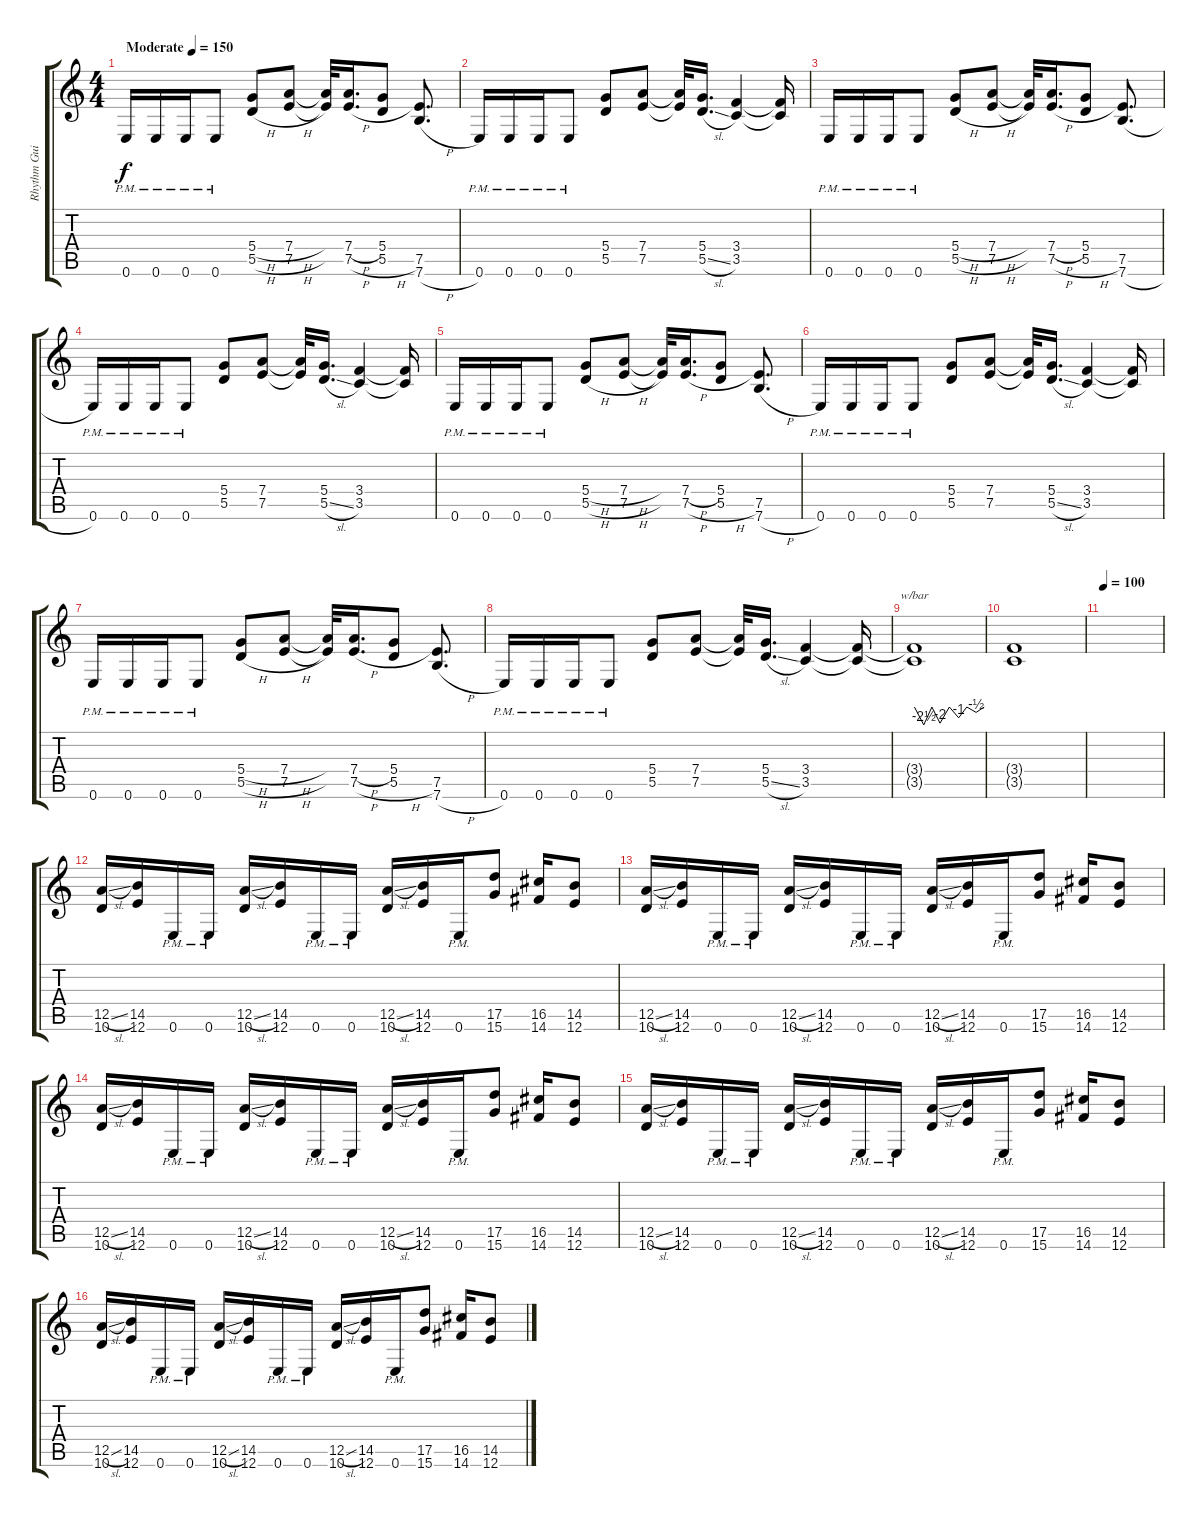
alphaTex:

\track ("Rhythm Guitar" "Rhythm Gui") {instrument distortionguitar}
\staff {score tabs}
\tuning (E4 B3 G3 D3 A2 E2) {hide}
\ts (4 4)
\tempo (150 "Moderate")
\clef g2
\ks c
0.6{pm}.16{dy f instrument distortionguitar} 0.6{pm}.16 0.6{pm}.16 0.6{pm}.8 (5.4{h} 5.5{h}).8 (7.4{h} 7.5{h}).8 (7.4{t} 7.5{t}).32 (7.4{h} 7.5{h}).16{d} (5.4 5.5{h}).8 (7.5 7.6{h}).8{d} |
0.6{pm}.16 0.6{pm}.16 0.6{pm}.16 0.6{pm}.8 (5.4 5.5).8 (7.4 7.5).8 (7.4{t} 7.5{t}).32 (5.4 5.5{sl}).16{d} (3.4 3.5).4 (3.4{t} 3.5{t}).16 |
0.6{pm}.16 0.6{pm}.16 0.6{pm}.16 0.6{pm}.8 (5.4{h} 5.5{h}).8 (7.4{h} 7.5{h}).8 (7.4{t} 7.5{t}).32 (7.4{h} 7.5{h}).16{d} (5.4 5.5{h}).8 (7.5 7.6{h}).8{d} |
0.6{pm}.16 0.6{pm}.16 0.6{pm}.16 0.6{pm}.8 (5.4 5.5).8 (7.4 7.5).8 (7.4{t} 7.5{t}).32 (5.4 5.5{sl}).16{d} (3.4 3.5).4 (3.4{t} 3.5{t}).16 |
0.6{pm}.16 0.6{pm}.16 0.6{pm}.16 0.6{pm}.8 (5.4{h} 5.5{h}).8 (7.4{h} 7.5{h}).8 (7.4{t} 7.5{t}).32 (7.4{h} 7.5{h}).16{d} (5.4 5.5{h}).8 (7.5 7.6{h}).8{d} |
0.6{pm}.16 0.6{pm}.16 0.6{pm}.16 0.6{pm}.8 (5.4 5.5).8 (7.4 7.5).8 (7.4{t} 7.5{t}).32 (5.4 5.5{sl}).16{d} (3.4 3.5).4 (3.4{t} 3.5{t}).16 |
0.6{pm}.16 0.6{pm}.16 0.6{pm}.16 0.6{pm}.8 (5.4{h} 5.5{h}).8 (7.4{h} 7.5{h}).8 (7.4{t} 7.5{t}).32 (7.4{h} 7.5{h}).16{d} (5.4 5.5{h}).8 (7.5 7.6{h}).8{d} |
0.6{pm}.16 0.6{pm}.16 0.6{pm}.16 0.6{pm}.8 (5.4 5.5).8 (7.4 7.5).8 (7.4{t} 7.5{t}).32 (5.4 5.5{sl}).16{d} (3.4 3.5).4 (3.4{t} 3.5{t}).16 |
(3.4{t} 3.5{t}).1{tbe (custom default 0 0 8 -10 15 0 22 -8 30 0 38 -4 45 0 53 -2 60 0)} |
(3.4{t} 3.5{t}).1 |
\tempo 100
|
(12.5{sl} 10.6).16 (14.5 12.6).16 0.6{pm}.16 0.6{pm}.16 (12.5{sl} 10.6).16 (14.5 12.6).16 0.6{pm}.16 0.6{pm}.16 (12.5{sl} 10.6).16 (14.5 12.6).16 0.6{pm}.16 (17.5 15.6).8 (16.5 14.6).16 (14.5 12.6).8 |
(12.5{sl} 10.6).16 (14.5 12.6).16 0.6{pm}.16 0.6{pm}.16 (12.5{sl} 10.6).16 (14.5 12.6).16 0.6{pm}.16 0.6{pm}.16 (12.5{sl} 10.6).16 (14.5 12.6).16 0.6{pm}.16 (17.5 15.6).8 (16.5 14.6).16 (14.5 12.6).8 |
(12.5{sl} 10.6).16 (14.5 12.6).16 0.6{pm}.16 0.6{pm}.16 (12.5{sl} 10.6).16 (14.5 12.6).16 0.6{pm}.16 0.6{pm}.16 (12.5{sl} 10.6).16 (14.5 12.6).16 0.6{pm}.16 (17.5 15.6).8 (16.5 14.6).16 (14.5 12.6).8 |
(12.5{sl} 10.6).16 (14.5 12.6).16 0.6{pm}.16 0.6{pm}.16 (12.5{sl} 10.6).16 (14.5 12.6).16 0.6{pm}.16 0.6{pm}.16 (12.5{sl} 10.6).16 (14.5 12.6).16 0.6{pm}.16 (17.5 15.6).8 (16.5 14.6).16 (14.5 12.6).8 |
(12.5{sl} 10.6).16 (14.5 12.6).16 0.6{pm}.16 0.6{pm}.16 (12.5{sl} 10.6).16 (14.5 12.6).16 0.6{pm}.16 0.6{pm}.16 (12.5{sl} 10.6).16 (14.5 12.6).16 0.6{pm}.16 (17.5 15.6).8 (16.5 14.6).16 (14.5 12.6).8
